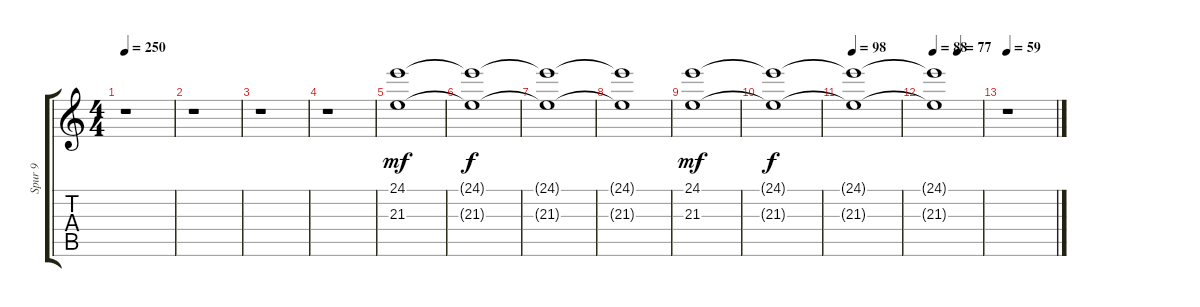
\track ("Spur 9" "Spur 9") {instrument stringensemble1}
\staff {score tabs}
\tuning (E4 B3 G3 D3 A2 E2) {hide}
\ts (4 4)
\tempo 250
\clef g2
\ks c
r.1{dy f} |
r.1 |
r.1 |
r.1 |
(24.1 21.3).1{dy mf} |
(24.1{t} 21.3{t}).1{dy f} |
(24.1{t} 21.3{t}).1 |
(24.1{t} 21.3{t}).1 |
(24.1 21.3).1{dy mf} |
(24.1{t} 21.3{t}).1{dy f} |
\tempo 98
(24.1{t} 21.3{t}).1 |
\tempo 88
\tempo (77 0.5)
(24.1{t} 21.3{t}).1 |
\tempo 59
r.1
